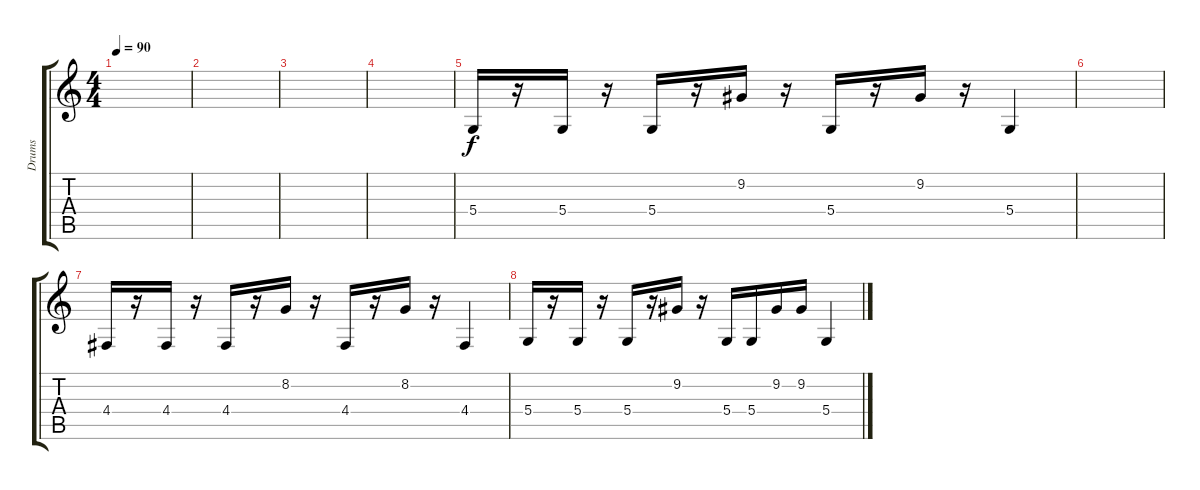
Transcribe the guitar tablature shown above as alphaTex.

\track ("Drums" "Drums") {instrument melodictom}
\staff {score tabs}
\tuning (E4 B3 G3 D3 A2 E2) {hide}
\ts (4 4)
\tempo 90
\clef g2
\ks c
|
|
|
|
5.4.16 r.16 5.4.16 r.16 5.4.16 r.16 9.2.16 r.16 5.4.16 r.16 9.2.16 r.16 5.4.4 |
|
4.4.16 r.16 4.4.16 r.16 4.4.16 r.16 8.2.16 r.16 4.4.16 r.16 8.2.16 r.16 4.4.4 |
5.4.16 r.16 5.4.16 r.16 5.4.16 r.16 9.2.16 r.16 5.4.16 5.4.16 9.2.16 9.2.16 5.4.4
